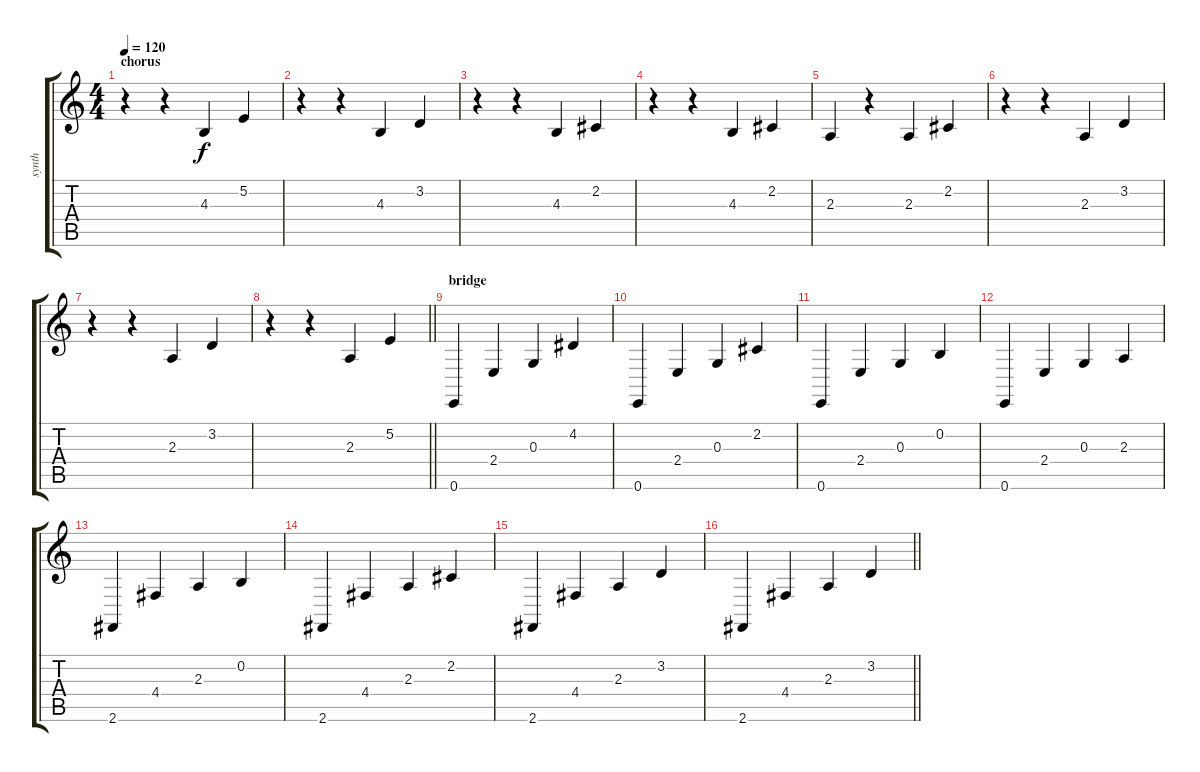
\track ("synth" "synth") {instrument lead1square}
\staff {score tabs}
\tuning (E4 B3 G3 D3 A2 E2) {hide}
\ts (4 4)
\section ("" "chorus")
\tempo 120
\clef g2
\ks c
r.4{dy f} r.4 4.3.4 5.2.4 |
r.4 r.4 4.3.4 3.2.4 |
r.4 r.4 4.3.4 2.2.4 |
r.4 r.4 4.3.4 2.2.4 |
2.3.4 r.4 2.3.4 2.2.4 |
r.4 r.4 2.3.4 3.2.4 |
r.4 r.4 2.3.4 3.2.4 |
\barLineRight lightlight
r.4 r.4 2.3.4 5.2.4 |
\section ("" "bridge")
0.6.4 2.4.4 0.3.4 4.2.4 |
0.6.4 2.4.4 0.3.4 2.2.4 |
0.6.4 2.4.4 0.3.4 0.2.4 |
0.6.4 2.4.4 0.3.4 2.3.4 |
2.6.4 4.4.4 2.3.4 0.2.4 |
2.6.4 4.4.4 2.3.4 2.2.4 |
2.6.4 4.4.4 2.3.4 3.2.4 |
\barLineRight lightlight
2.6.4 4.4.4 2.3.4 3.2.4
